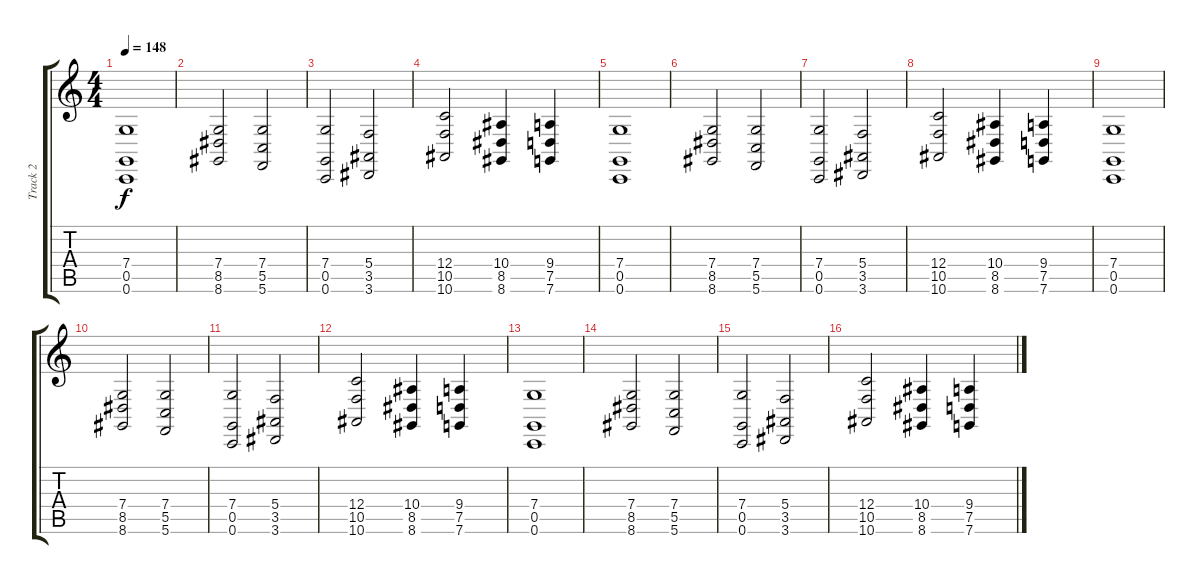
\track ("Track 2" "Track 2") {instrument stringensemble1}
\staff {score tabs}
\tuning (D4 A3 F3 C3 G2 C2) {hide}
\ts (4 4)
\tempo 148
\clef g2
\ks c
(7.4 0.5 0.6).1{dy f instrument stringensemble1} |
(7.4 8.5 8.6).2 (7.4 5.5 5.6).2 |
(7.4 0.5 0.6).2 (5.4 3.5 3.6).2 |
(12.4 10.5 10.6).2 (10.4 8.5 8.6).4 (9.4 7.5 7.6).4 |
(7.4 0.5 0.6).1 |
(7.4 8.5 8.6).2 (7.4 5.5 5.6).2 |
(7.4 0.5 0.6).2 (5.4 3.5 3.6).2 |
(12.4 10.5 10.6).2 (10.4 8.5 8.6).4 (9.4 7.5 7.6).4 |
(7.4 0.5 0.6).1 |
(7.4 8.5 8.6).2 (7.4 5.5 5.6).2 |
(7.4 0.5 0.6).2 (5.4 3.5 3.6).2 |
(12.4 10.5 10.6).2 (10.4 8.5 8.6).4 (9.4 7.5 7.6).4 |
(7.4 0.5 0.6).1 |
(7.4 8.5 8.6).2 (7.4 5.5 5.6).2 |
(7.4 0.5 0.6).2 (5.4 3.5 3.6).2 |
(12.4 10.5 10.6).2 (10.4 8.5 8.6).4 (9.4 7.5 7.6).4
